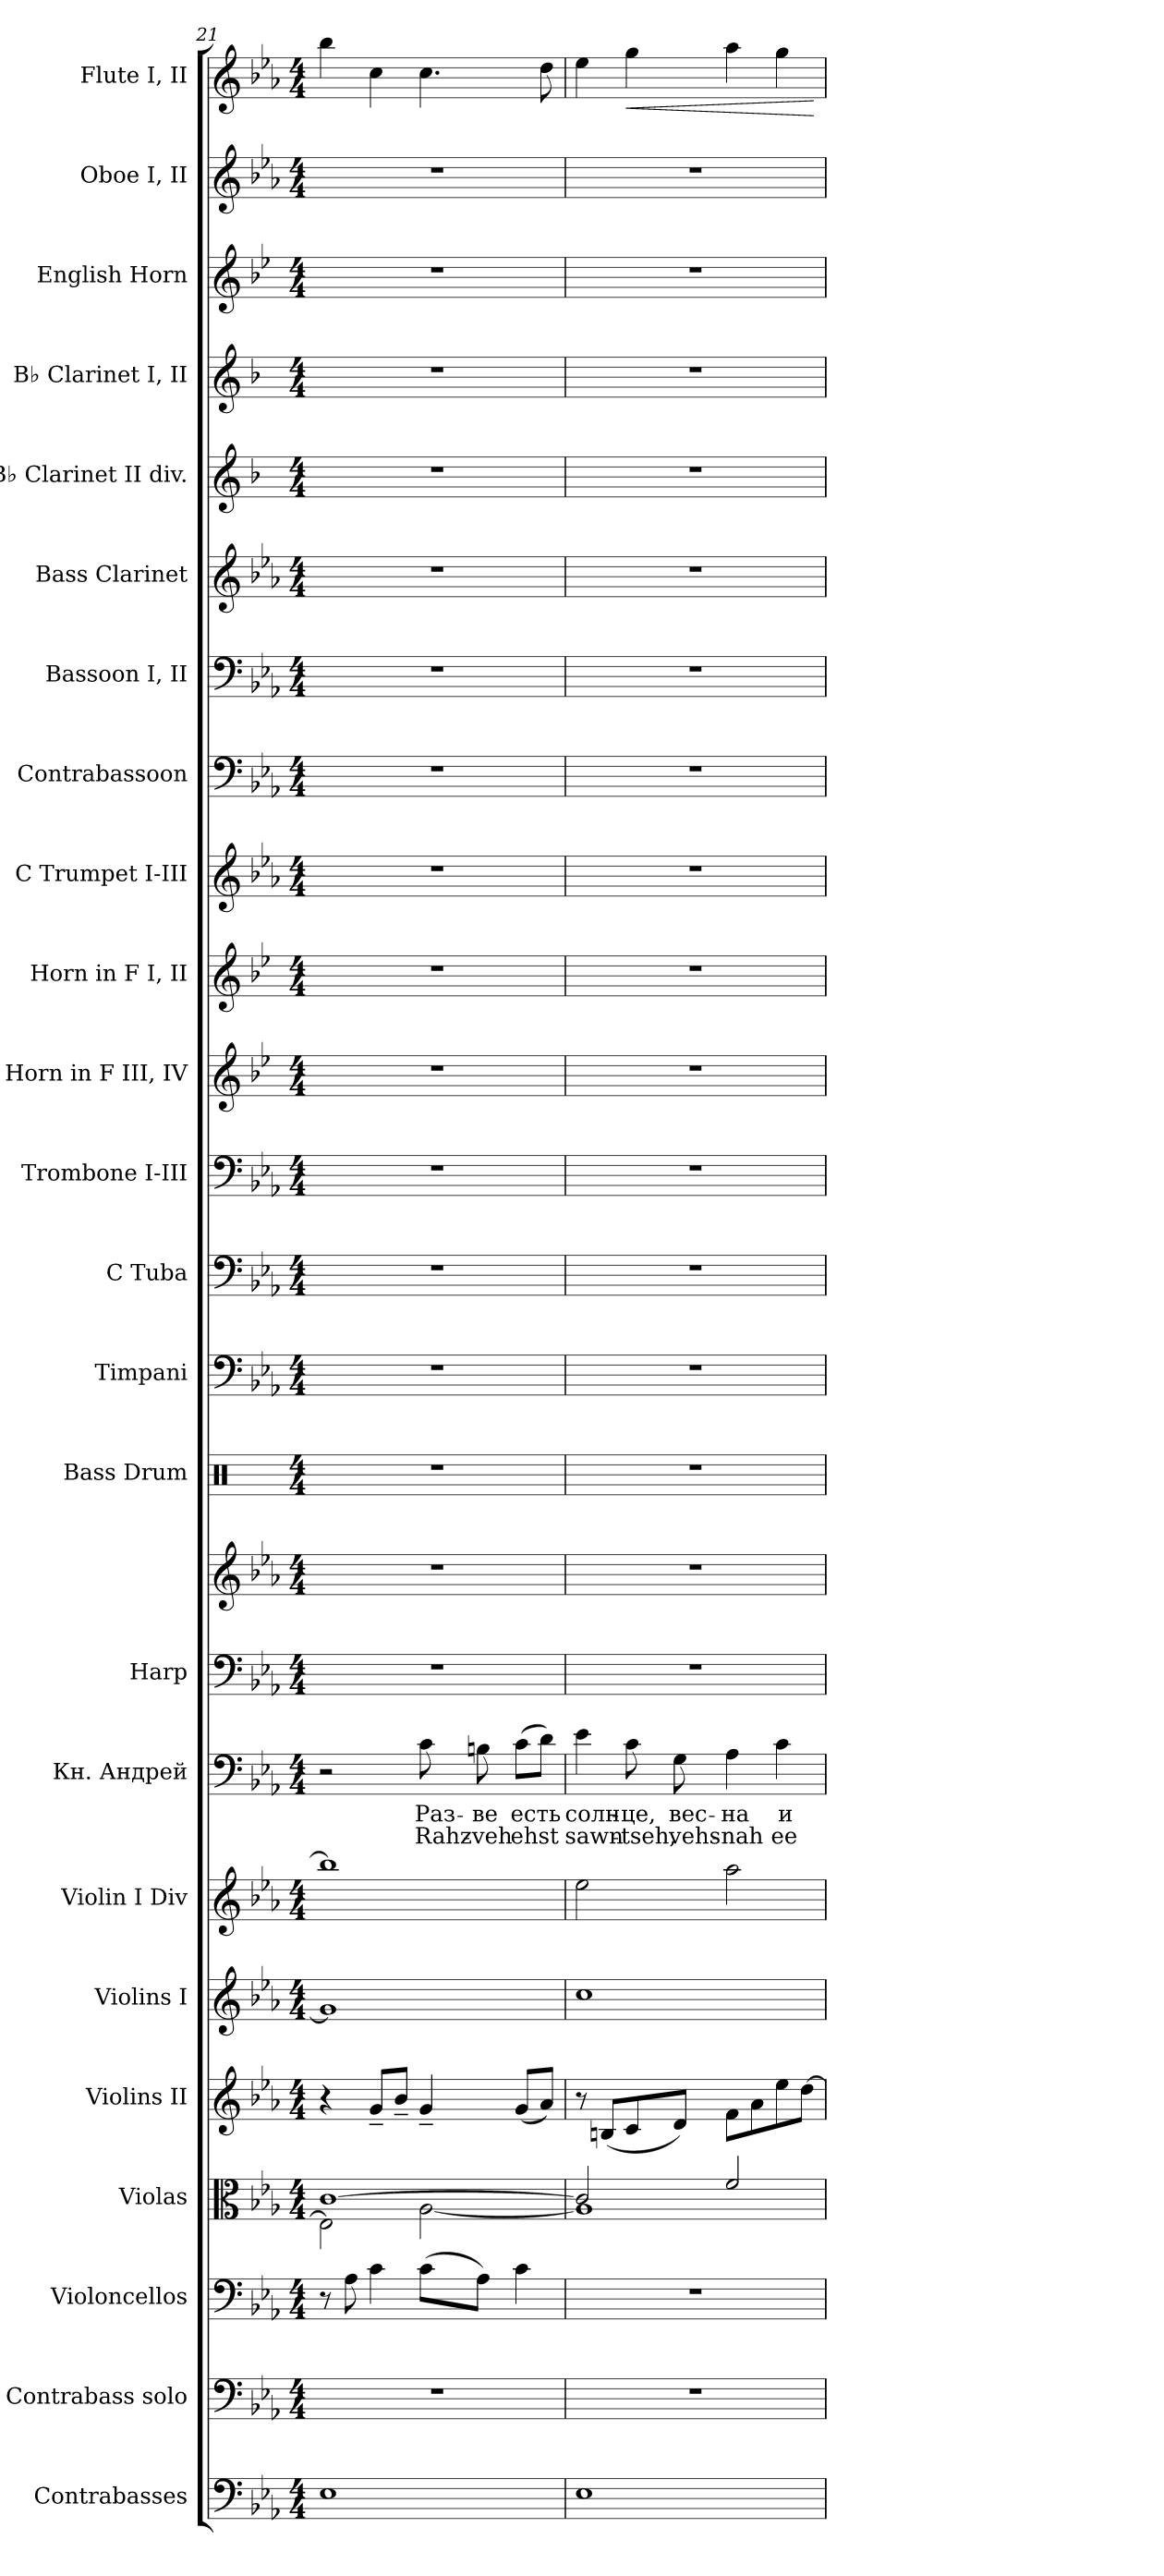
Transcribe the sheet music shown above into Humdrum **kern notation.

**kern	**kern	**kern	**kern	**kern	**kern	**kern	**kern	**text	**text	**kern	**kern	**kern	**kern	**kern	**kern	**kern	**kern	**kern	**kern	**kern	**kern	**kern	**kern	**kern	**kern	**kern	**dynam
*part24	*part23	*part22	*part21	*part20	*part19	*part18	*part17	*part17	*part17	*part16	*part16	*part15	*part14	*part13	*part12	*part11	*part10	*part9	*part8	*part7	*part6	*part5	*part4	*part3	*part2	*part1	*part1
*staff25	*staff24	*staff23	*staff22	*staff21	*staff20	*staff19	*staff18	*staff18	*staff18	*staff17	*staff16	*staff15	*staff14	*staff13	*staff12	*staff11	*staff10	*staff9	*staff8	*staff7	*staff6	*staff5	*staff4	*staff3	*staff2	*staff1	*staff1
*I"Contrabasses	*I"Contrabass solo	*I"Violoncellos	*I"Violas	*I"Violins II	*I"Violins I	*I"Violin I  Div	*I"Кн. Андрей	*	*	*I"Harp	*	*I"Bass Drum	*I"Timpani	*I"C Tuba	*I"Trombone I-III	*I"Horn in F III, IV	*I"Horn in F I, II	*I"C Trumpet I-III	*I"Contrabassoon	*I"Bassoon I, II	*I"Bass Clarinet	*I"B♭ Clarinet II div.	*I"B♭ Clarinet I, II	*I"English Horn	*I"Oboe I, II	*I"Flute I, II	*
*I'Cbs.	*I'C-b. so.	*I'Vcs.	*I'Vlas.	*I'Vlns. II	*I'Vlns. I	*I'Vln. I  Div	*	*	*	*I'Hrp.	*	*I'B. Drum	*I'Timp.	*I'C Tb.	*I'Tbn. I-III	*	*	*I'C Tpt. I-III	*I'Cbsn.	*I'Bsn. I, II	*I'B. Cl.	*I'B♭ Cl. II div.	*I'B♭ Cl. I, II	*I'E. Hn.	*I'Ob. I, II	*I'Fl. I, II	*
*clefF4	*clefF4	*clefF4	*clefC3	*clefG2	*clefG2	*clefG2	*clefF4	*	*	*clefF4	*clefG2	*clefX	*clefF4	*clefF4	*clefF4	*clefG2	*clefG2	*clefG2	*clefF4	*clefF4	*clefG2	*clefG2	*clefG2	*clefG2	*clefG2	*clefG2	*
*ITrd7c12	*ITrd7c12	*	*	*	*	*	*	*	*	*	*	*	*	*	*	*ITrd4c7	*ITrd4c7	*	*ITrd7c12	*	*ITrd8c14	*ITrd1c2	*ITrd1c2	*ITrd4c7	*	*	*
*k[b-e-a-]	*k[b-e-a-]	*k[b-e-a-]	*k[b-e-a-]	*k[b-e-a-]	*k[b-e-a-]	*k[b-e-a-]	*k[b-e-a-]	*	*	*k[b-e-a-]	*k[b-e-a-]	*k[]	*k[b-e-a-]	*k[b-e-a-]	*k[b-e-a-]	*k[b-e-a-]	*k[b-e-a-]	*k[b-e-a-]	*k[b-e-a-]	*k[b-e-a-]	*k[b-e-a-]	*k[b-e-a-]	*k[b-e-a-]	*k[b-e-a-]	*k[b-e-a-]	*k[b-e-a-]	*
*M4/4	*M4/4	*M4/4	*M4/4	*M4/4	*M4/4	*M4/4	*M4/4	*	*	*M4/4	*M4/4	*M4/4	*M4/4	*M4/4	*M4/4	*M4/4	*M4/4	*M4/4	*M4/4	*M4/4	*M4/4	*M4/4	*M4/4	*M4/4	*M4/4	*M4/4	*
=21	=21	=21	=21	=21	=21	=21	=21	=21	=21	=21	=21	=21	=21	=21	=21	=21	=21	=21	=21	=21	=21	=21	=21	=21	=21	=21	=21
*	*	*	*^	*	*	*	*	*	*	*	*	*	*	*	*	*	*	*	*	*	*	*	*	*	*	*	*
1EE-	1r	8r	[1c	2E-\]	4r	1g]	1bb-]	2r	.	.	1r	1r	1r	1r	1r	1r	1r	1r	1r	1r	1r	1r	1r	1r	1r	1r	4bb-\	.
.	.	8A-\	.	.	.	.	.	.	.	.	.	.	.	.	.	.	.	.	.	.	.	.	.	.	.	.	.	.
.	.	4c\	.	.	8g~/L	.	.	.	.	.	.	.	.	.	.	.	.	.	.	.	.	.	.	.	.	.	4cc\	.
.	.	.	.	.	8b-~/J	.	.	.	.	.	.	.	.	.	.	.	.	.	.	.	.	.	.	.	.	.	.	.
*	*	*	*	*	*	*	*	*	*	*	*	*	*	*	*	*	*	*	*	*	*	*	*	*	*	*	*MM64	*
!	!	!	!	!	!	!	!	!	!LO:LY:b	!LO:LY:b	!	!	!	!	!	!	!	!	!	!	!	!	!	!	!	!	!	!
.	.	(>8c\L	.	[2A-\	4g~/	.	.	8c\	Раз-	Rahz-	.	.	.	.	.	.	.	.	.	.	.	.	.	.	.	.	4.cc\	.
!	!	!	!	!	!	!	!	!	!LO:LY:b	!LO:LY:b	!	!	!	!	!	!	!	!	!	!	!	!	!	!	!	!	!	!
.	.	8A-\J)	.	.	.	.	.	8Bn\	-ве	-veh	.	.	.	.	.	.	.	.	.	.	.	.	.	.	.	.	.	.
!	!	!	!	!	!	!	!	!	!LO:LY:b	!LO:LY:b	!	!	!	!	!	!	!	!	!	!	!	!	!	!	!	!	!	!
.	.	4c\	.	.	(<8g/L	.	.	(>8c\L	есть	ehst	.	.	.	.	.	.	.	.	.	.	.	.	.	.	.	.	.	.
.	.	.	.	.	8a-/J)	.	.	8d\J)	.	.	.	.	.	.	.	.	.	.	.	.	.	.	.	.	.	.	8dd\	.
=22	=22	=22	=22	=22	=22	=22	=22	=22	=22	=22	=22	=22	=22	=22	=22	=22	=22	=22	=22	=22	=22	=22	=22	=22	=22	=22	=22	=22
*	*	*	*	*	*	*	*	*	*	*	*	*	*	*	*	*	*	*	*	*	*	*	*	*	*	*	*MM68	*
*	*	*	*	*	*	*^	*	*	*	*	*	*	*	*	*	*	*	*	*	*	*	*	*	*	*	*	*	*
!	!	!	!	!	!	!	!	!	!	!LO:LY:b	!LO:LY:b	!	!	!	!	!	!	!	!	!	!	!	!	!	!	!	!	!	!
1EE-	1r	1r	2c/]	1A-]	8r	1cc	2ryy	2ee-\	4e-\	солн-	sawn-	1r	1r	1r	1r	1r	1r	1r	1r	1r	1r	1r	1r	1r	1r	1r	1r	4ee-\	.
.	.	.	.	.	(<8Bn/L	.	.	.	.	.	.	.	.	.	.	.	.	.	.	.	.	.	.	.	.	.	.	.	.
!	!	!	!	!	!	!	!	!	!	!LO:LY:b	!LO:LY:b	!	!	!	!	!	!	!	!	!	!	!	!	!	!	!	!	!	!LO:HP:b
.	.	.	.	.	8c/	.	.	.	8c\	-це,	-tseh,	.	.	.	.	.	.	.	.	.	.	.	.	.	.	.	.	4gg\	<
!	!	!	!	!	!	!	!	!	!	!LO:LY:b	!LO:LY:b	!	!	!	!	!	!	!	!	!	!	!	!	!	!	!	!	!	!
.	.	.	.	.	8d/J)	.	.	.	8G\	вес-	vehs-	.	.	.	.	.	.	.	.	.	.	.	.	.	.	.	.	.	.
!	!	!	!	!	!	!	!	!	!	!LO:LY:b	!LO:LY:b	!	!	!	!	!	!	!	!	!	!	!	!	!	!	!	!	!	!
.	.	.	2f/	.	8f\L	.	2ryy	2aa-\	4A-\	-на	-nah	.	.	.	.	.	.	.	.	.	.	.	.	.	.	.	.	4aa-\	.
.	.	.	.	.	8a-\	.	.	.	.	.	.	.	.	.	.	.	.	.	.	.	.	.	.	.	.	.	.	.	.
!	!	!	!	!	!	!	!	!	!	!LO:LY:b	!LO:LY:b	!	!	!	!	!	!	!	!	!	!	!	!	!	!	!	!	!	!
.	.	.	.	.	8ee-\	.	.	.	4c\	и	ee	.	.	.	.	.	.	.	.	.	.	.	.	.	.	.	.	4gg\	.
.	.	.	.	.	[8dd\J	.	.	.	.	.	.	.	.	.	.	.	.	.	.	.	.	.	.	.	.	.	.	.	.
*	*	*	*v	*v	*	*v	*v	*	*	*	*	*	*	*	*	*	*	*	*	*	*	*	*	*	*	*	*	*	*
.	.	.	.	.	.	.	.	.	.	.	.	.	.	.	.	.	.	.	.	.	.	.	.	.	.	.	[
=	=	=	=	=	=	=	=	=	=	=	=	=	=	=	=	=	=	=	=	=	=	=	=	=	=	=	=
*-	*-	*-	*-	*-	*-	*-	*-	*-	*-	*-	*-	*-	*-	*-	*-	*-	*-	*-	*-	*-	*-	*-	*-	*-	*-	*-	*-
